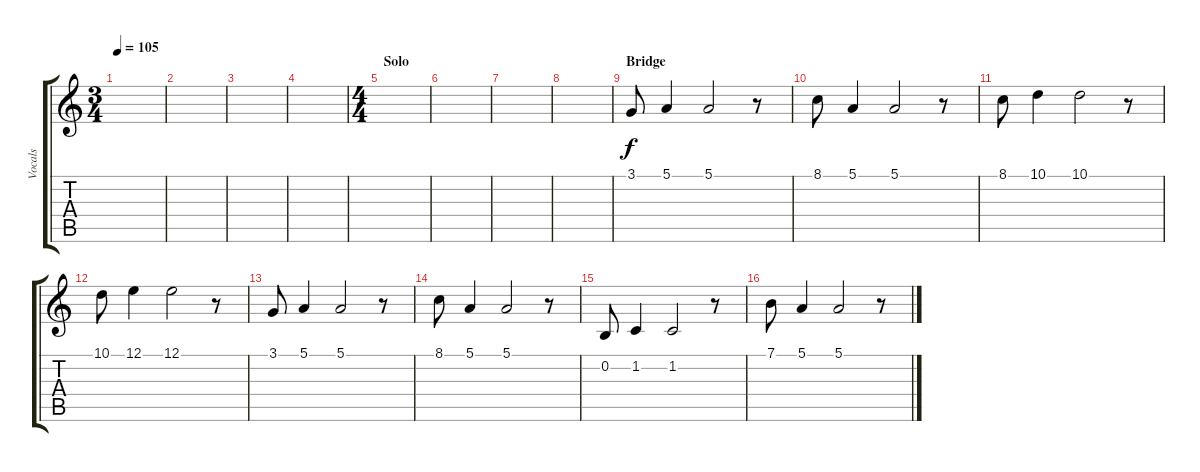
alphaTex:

\track ("Vocals" "Vocals") {instrument trumpet}
\staff {score tabs}
\tuning (E4 B3 G3 D3 A2 E2) {hide}
\ts (3 4)
\tempo 105
\clef g2
\ks c
|
|
|
|
\ts (4 4)
\section ("" "Solo")
|
|
|
|
\section ("" "Bridge")
3.1.8 5.1.4 5.1.2 r.8 |
8.1.8 5.1.4 5.1.2 r.8 |
8.1.8 10.1.4 10.1.2 r.8 |
10.1.8 12.1.4 12.1.2 r.8 |
3.1.8 5.1.4 5.1.2 r.8 |
8.1.8 5.1.4 5.1.2 r.8 |
0.2.8 1.2.4 1.2.2 r.8 |
7.1.8 5.1.4 5.1.2 r.8
